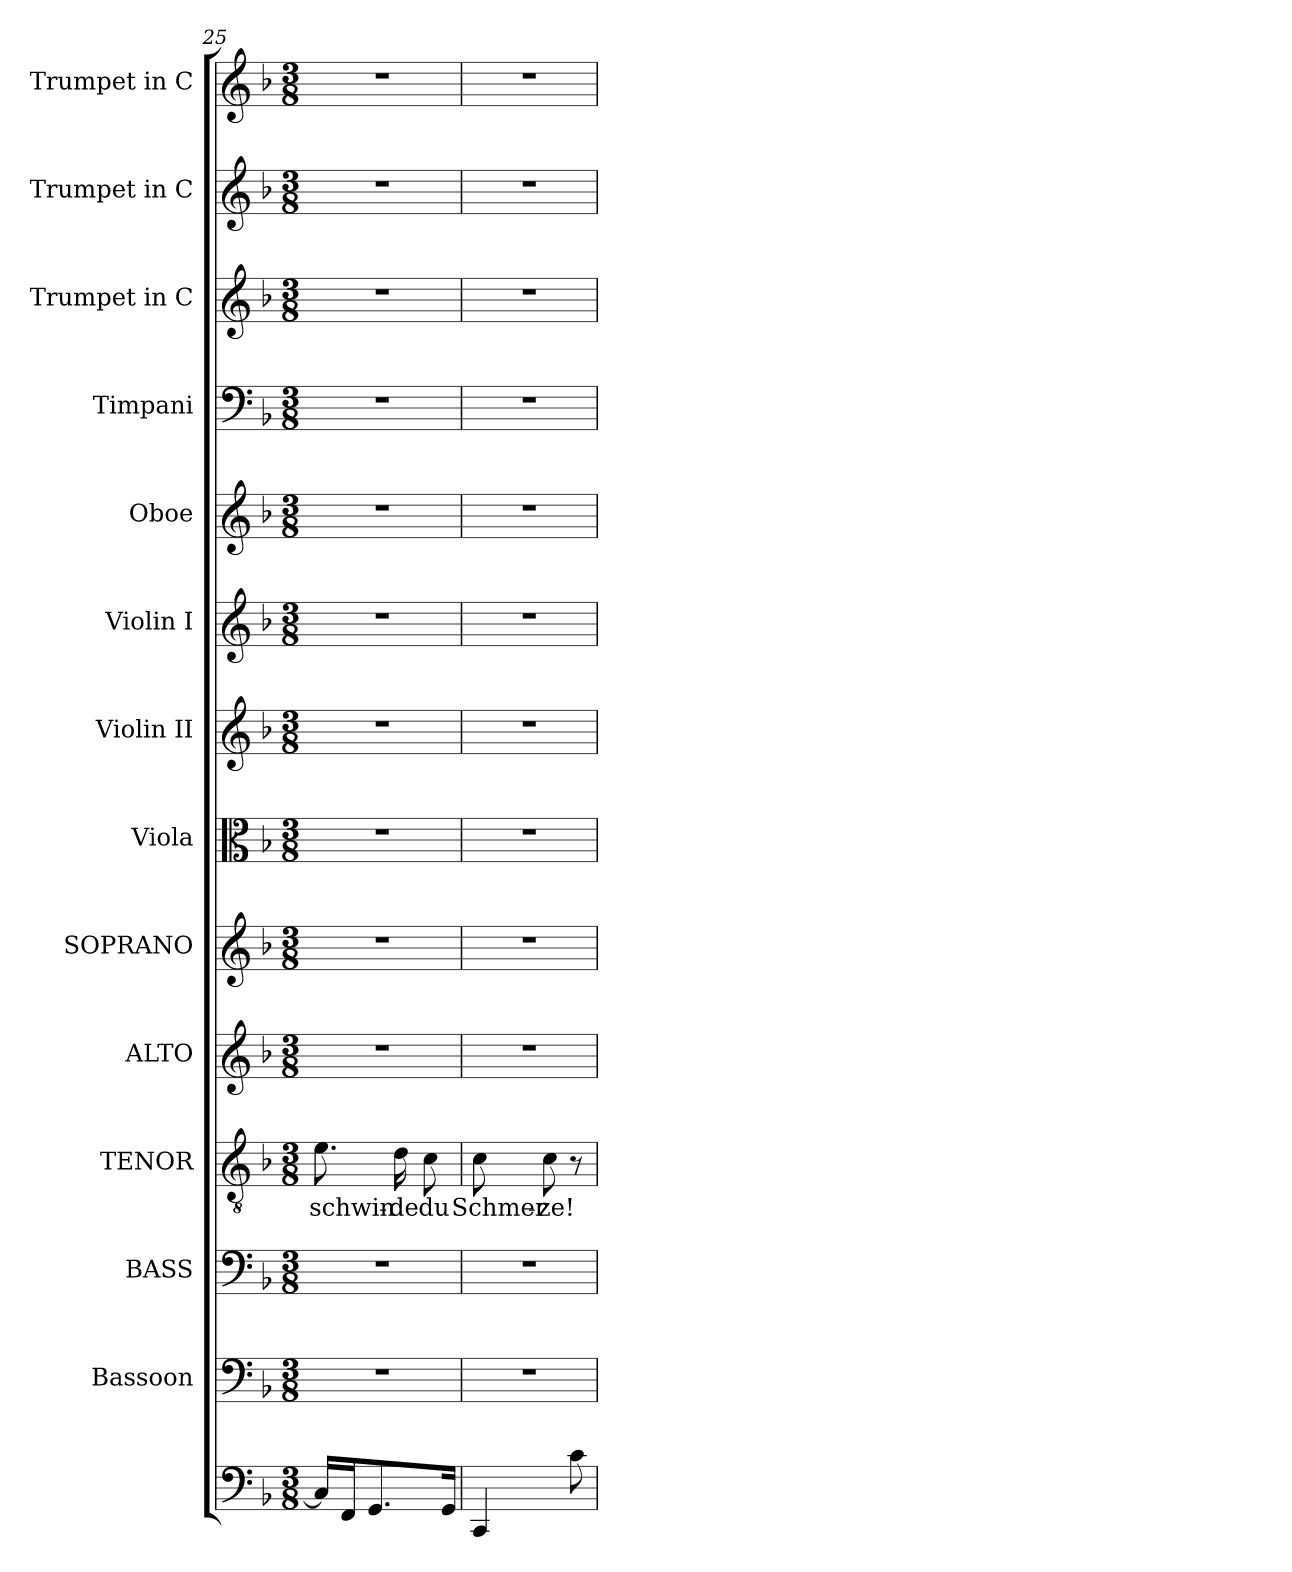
**kern	**kern	**kern	**kern	**text	**kern	**kern	**kern	**kern	**kern	**kern	**kern	**kern	**kern	**kern
*part14	*part13	*part12	*part11	*part11	*part10	*part9	*part8	*part7	*part6	*part5	*part4	*part3	*part2	*part1
*staff14	*staff13	*staff12	*staff11	*staff11	*staff10	*staff9	*staff8	*staff7	*staff6	*staff5	*staff4	*staff3	*staff2	*staff1
*	*I"Bassoon	*I"BASS	*I"TENOR	*	*I"ALTO	*I"SOPRANO	*I"Viola	*I"Violin II	*I"Violin I	*I"Oboe	*I"Timpani	*I"Trumpet in C	*I"Trumpet in C	*I"Trumpet in C
*	*	*	*	*	*I'Alto	*I'Soprano	*I'Viola	*I'Violin II	*I'Violin I	*I'Oboe	*I'Timp.	*	*	*
*clefF4	*clefF4	*clefF4	*clefGv2	*	*clefG2	*clefG2	*clefC3	*clefG2	*clefG2	*clefG2	*clefF4	*clefG2	*clefG2	*clefG2
*	*	*	*ITrd7c12	*	*	*	*	*	*	*	*	*	*	*
*k[b-]	*k[b-]	*k[b-]	*k[b-]	*	*k[b-]	*k[b-]	*k[b-]	*k[b-]	*k[b-]	*k[b-]	*k[b-]	*k[b-]	*k[b-]	*k[b-]
*F:	*F:	*F:	*F:	*	*F:	*F:	*F:	*F:	*F:	*F:	*F:	*F:	*F:	*F:
*M3/8	*M3/8	*M3/8	*M3/8	*	*M3/8	*M3/8	*M3/8	*M3/8	*M3/8	*M3/8	*M3/8	*M3/8	*M3/8	*M3/8
=25	=25	=25	=25	=25	=25	=25	=25	=25	=25	=25	=25	=25	=25	=25
!	!LO:N:vis=1	!LO:N:vis=1	!	!	!	!	!	!	!	!	!	!	!	!
!	!	!	!	!LO:LY:b:color=#000000	!LO:N:vis=1	!LO:N:vis=1	!LO:N:vis=1	!LO:N:vis=1	!LO:N:vis=1	!LO:N:vis=1	!LO:N:vis=1	!LO:N:vis=1	!LO:N:vis=1	!LO:N:vis=1
16Ci/LL]	4.r	4.r	8.Ei\	-schwin-	4.r	4.r	4.r	4.r	4.r	4.r	4.r	4.r	4.r	4.r
16FFi/J	.	.	.	.	.	.	.	.	.	.	.	.	.	.
8.GGi/	.	.	.	.	.	.	.	.	.	.	.	.	.	.
!	!	!	!	!LO:LY:b:color=#000000	!	!	!	!	!	!	!	!	!	!
.	.	.	16Di\	-de	.	.	.	.	.	.	.	.	.	.
!	!	!	!	!LO:LY:b:color=#000000	!	!	!	!	!	!	!	!	!	!
.	.	.	8Ci\	du	.	.	.	.	.	.	.	.	.	.
16GGi/Jk	.	.	.	.	.	.	.	.	.	.	.	.	.	.
=26	=26	=26	=26	=26	=26	=26	=26	=26	=26	=26	=26	=26	=26	=26
!	!LO:N:vis=1	!LO:N:vis=1	!	!	!	!	!	!	!	!	!	!	!	!
!	!	!	!	!LO:LY:b:color=#000000	!LO:N:vis=1	!LO:N:vis=1	!LO:N:vis=1	!LO:N:vis=1	!LO:N:vis=1	!LO:N:vis=1	!LO:N:vis=1	!LO:N:vis=1	!LO:N:vis=1	!LO:N:vis=1
4CCi/	4.r	4.r	8Ci\	Schmer-	4.r	4.r	4.r	4.r	4.r	4.r	4.r	4.r	4.r	4.r
!	!	!	!	!LO:LY:b:color=#000000	!	!	!	!	!	!	!	!	!	!
.	.	.	8Ci\	-ze!	.	.	.	.	.	.	.	.	.	.
8ci\	.	.	8r	.	.	.	.	.	.	.	.	.	.	.
=	=	=	=	=	=	=	=	=	=	=	=	=	=	=
*-	*-	*-	*-	*-	*-	*-	*-	*-	*-	*-	*-	*-	*-	*-
